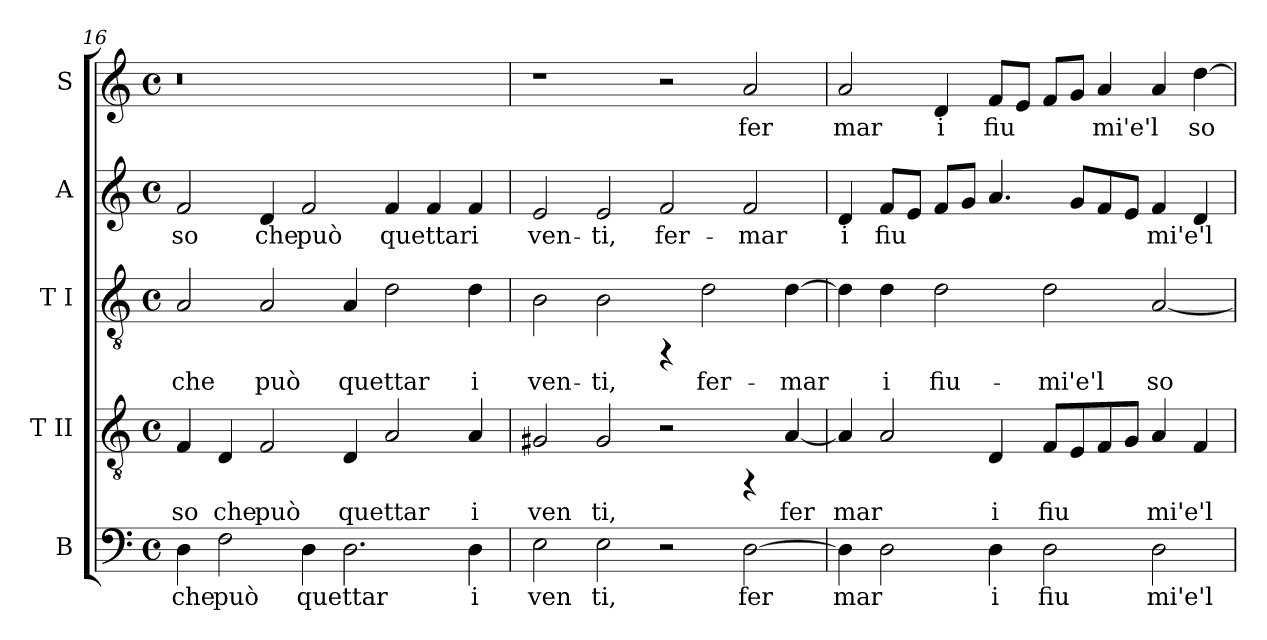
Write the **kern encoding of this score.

**kern	**text	**kern	**text	**kern	**text	**kern	**text	**kern	**text
*part5	*part5	*part4	*part4	*part3	*part3	*part2	*part2	*part1	*part1
*staff5	*staff5	*staff4	*staff4	*staff3	*staff3	*staff2	*staff2	*staff1	*staff1
*I"B	*	*I"T II	*	*I"T I	*	*I"A	*	*I"S	*
*clefF4	*	*clefGv2	*	*clefGv2	*	*clefG2	*	*clefG2	*
*k[]	*	*k[]	*	*k[]	*	*k[]	*	*k[]	*
*C:	*	*C:	*	*C:	*	*C:	*	*C:	*
*M4/4	*	*M4/4	*	*M4/4	*	*M4/4	*	*M4/4	*
*met(c)	*	*met(c)	*	*met(c)	*	*met(c)	*	*met(c)	*
=16	=16	=16	=16	=16	=16	=16	=16	=16	=16
!	!LO:LY:b:cj	!	!LO:LY:b:cj	!	!LO:LY:b:cj	!	!LO:LY:b:cj	!	!
4D\	che	4F/	so	2A/	che	2f/	-so	0r	.
!	!LO:LY:b:cj	!	!LO:LY:b:cj	!	!	!	!	!	!
2F\	può	4D/	che	.	.	.	.	.	.
!	!	!	!LO:LY:b:cj	!	!LO:LY:b:cj	!	!LO:LY:b:cj	!	!
.	.	2F/	può	2A/	può	4d/	che	.	.
!	!LO:LY:b:cj	!	!	!	!	!	!LO:LY:b:cj	!	!
4D\	quettar	.	.	.	.	2f/	può	.	.
!	!LO:LY:b:cj	!	!LO:LY:b:cj	!	!LO:LY:b:cj	!	!	!	!
2.D\	.	4D/	quettar	4A/	quettar	.	.	.	.
!	!	!	!LO:LY:b:cj	!	!LO:LY:b:cj	!	!LO:LY:b:cj	!	!
.	.	2A/	.	2d\	.	4f/	quettar	.	.
!	!	!	!	!	!	!	!LO:LY:b:cj	!	!
.	.	.	.	.	.	4f/	.	.	.
!	!LO:LY:b:cj	!	!LO:LY:b:cj	!	!LO:LY:b:cj	!	!LO:LY:b:cj	!	!
4D\	i	4A/	i	4d\	i	4f/	i	.	.
=17	=17	=17	=17	=17	=17	=17	=17	=17	=17
!	!LO:LY:b:cj	!	!LO:LY:b:cj	!	!LO:LY:b:cj	!	!LO:LY:b:cj	!	!
2E\	ven	2G#X/	ven	2B\	ven-	2e/	ven-	1r	.
!	!LO:LY:b:cj	!	!LO:LY:b:cj	!	!LO:LY:b:cj	!	!LO:LY:b:cj	!	!
2E\	ti,	2G#/	ti,	2B\	-ti,	2e/	-ti,	.	.
!	!	!	!	!	!	!	!LO:LY:b:cj	!	!
2r	.	2r	.	4rFF	.	2f/	fer-	2r	.
!	!	!	!	!	!LO:LY:b:cj	!	!	!	!
.	.	.	.	2d\	fer-	.	.	.	.
!	!LO:LY:b:cj	!	!	!	!	!	!LO:LY:b:cj	!	!LO:LY:b:cj
[>2D\	fer	4rFF	.	.	.	2f/	-mar	2a/	fer
!	!	!	!LO:LY:b:cj	!	!LO:LY:b:cj	!	!	!	!
.	.	[<4A/	fer	[>4d\	-mar	.	.	.	.
=18	=18	=18	=18	=18	=18	=18	=18	=18	=18
!	!LO:LY:b:cj	!	!LO:LY:b:cj	!	!LO:LY:b:cj	!	!LO:LY:b:cj	!	!LO:LY:b:cj
4D\]	mar	4A/]	mar	4d\]	.	4d/	i	2a/	mar
!	!LO:LY:b:cj	!	!LO:LY:b:cj	!	!LO:LY:b:cj	!	!LO:LY:b:cj	!	!
2D\	.	2A/	.	4d\	i	8f/L	fiu-	.	.
!	!	!	!	!	!	!	!LO:LY:b:cj	!	!
.	.	.	.	.	.	8e/J	--	.	.
!	!	!	!	!	!LO:LY:b:cj	!	!LO:LY:b:cj	!	!LO:LY:b:cj
.	.	.	.	2d\	fiu-	8f/L	--	4d/	i
!	!	!	!	!	!	!	!LO:LY:b:cj	!	!
.	.	.	.	.	.	8g/J	--	.	.
!	!LO:LY:b:cj	!	!LO:LY:b:cj	!	!	!	!LO:LY:b:cj	!	!LO:LY:b:cj
4D\	i	4D/	i	.	.	4.a/	--	8f/L	fiu
!	!	!	!	!	!	!	!	!	!LO:LY:b:cj
.	.	.	.	.	.	.	.	8e/J	.
!	!LO:LY:b:cj	!	!LO:LY:b:cj	!	!LO:LY:b:cj	!	!	!	!LO:LY:b:cj
2D\	fiu	8F/L	fiu	2d\	-mi'e'l	.	.	8f/L	.
!	!	!	!LO:LY:b:cj	!	!	!	!LO:LY:b:cj	!	!LO:LY:b:cj
.	.	8E/	.	.	.	8g/L	--	8g/J	.
!	!	!	!LO:LY:b:cj	!	!	!	!LO:LY:b:cj	!	!LO:LY:b:cj
.	.	8F/	.	.	.	8f/	--	4a/	mi'e'l
!	!	!	!LO:LY:b:cj	!	!	!	!LO:LY:b:cj	!	!
.	.	8G/J	.	.	.	8e/J	--	.	.
!	!LO:LY:b:cj	!	!LO:LY:b:cj	!	!LO:LY:b:cj	!	!LO:LY:b:cj	!	!LO:LY:b:cj
2D\	mi'e'l	4A/	mi'e'l	[<2A/	so-	4f/	-mi'e'l	4a/	.
!	!	!	!LO:LY:b:cj	!	!	!	!LO:LY:b:cj	!	!LO:LY:b:cj
.	.	4F/	.	.	.	4d/	.	[<4dd\	so
=	=	=	=	=	=	=	=	=	=
*-	*-	*-	*-	*-	*-	*-	*-	*-	*-
